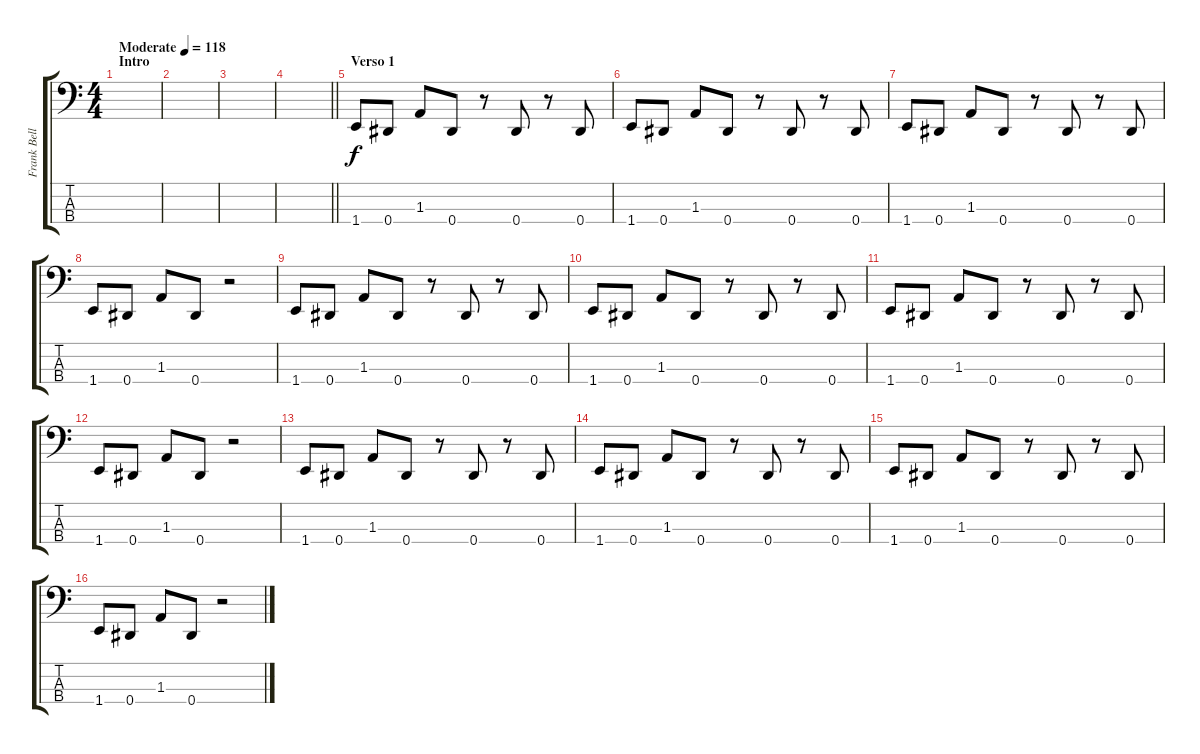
\track ("Frank Bello" "Frank Bell") {instrument electricbassfinger}
\staff {score tabs}
\tuning (Gb2 Db2 Ab1 Eb1) {hide}
\ts (4 4)
\section ("" "Intro")
\tempo (118 "Moderate")
\clef f4
\ks c
|
|
|
\barLineRight lightlight
|
\section ("" "Verso 1")
1.4.8 0.4.8 1.3.8 0.4.8 r.8 0.4.8 r.8 0.4.8 |
1.4.8 0.4.8 1.3.8 0.4.8 r.8 0.4.8 r.8 0.4.8 |
1.4.8 0.4.8 1.3.8 0.4.8 r.8 0.4.8 r.8 0.4.8 |
1.4.8 0.4.8 1.3.8 0.4.8 r.2 |
1.4.8 0.4.8 1.3.8 0.4.8 r.8 0.4.8 r.8 0.4.8 |
1.4.8 0.4.8 1.3.8 0.4.8 r.8 0.4.8 r.8 0.4.8 |
1.4.8 0.4.8 1.3.8 0.4.8 r.8 0.4.8 r.8 0.4.8 |
1.4.8 0.4.8 1.3.8 0.4.8 r.2 |
1.4.8 0.4.8 1.3.8 0.4.8 r.8 0.4.8 r.8 0.4.8 |
1.4.8 0.4.8 1.3.8 0.4.8 r.8 0.4.8 r.8 0.4.8 |
1.4.8 0.4.8 1.3.8 0.4.8 r.8 0.4.8 r.8 0.4.8 |
1.4.8 0.4.8 1.3.8 0.4.8 r.2
